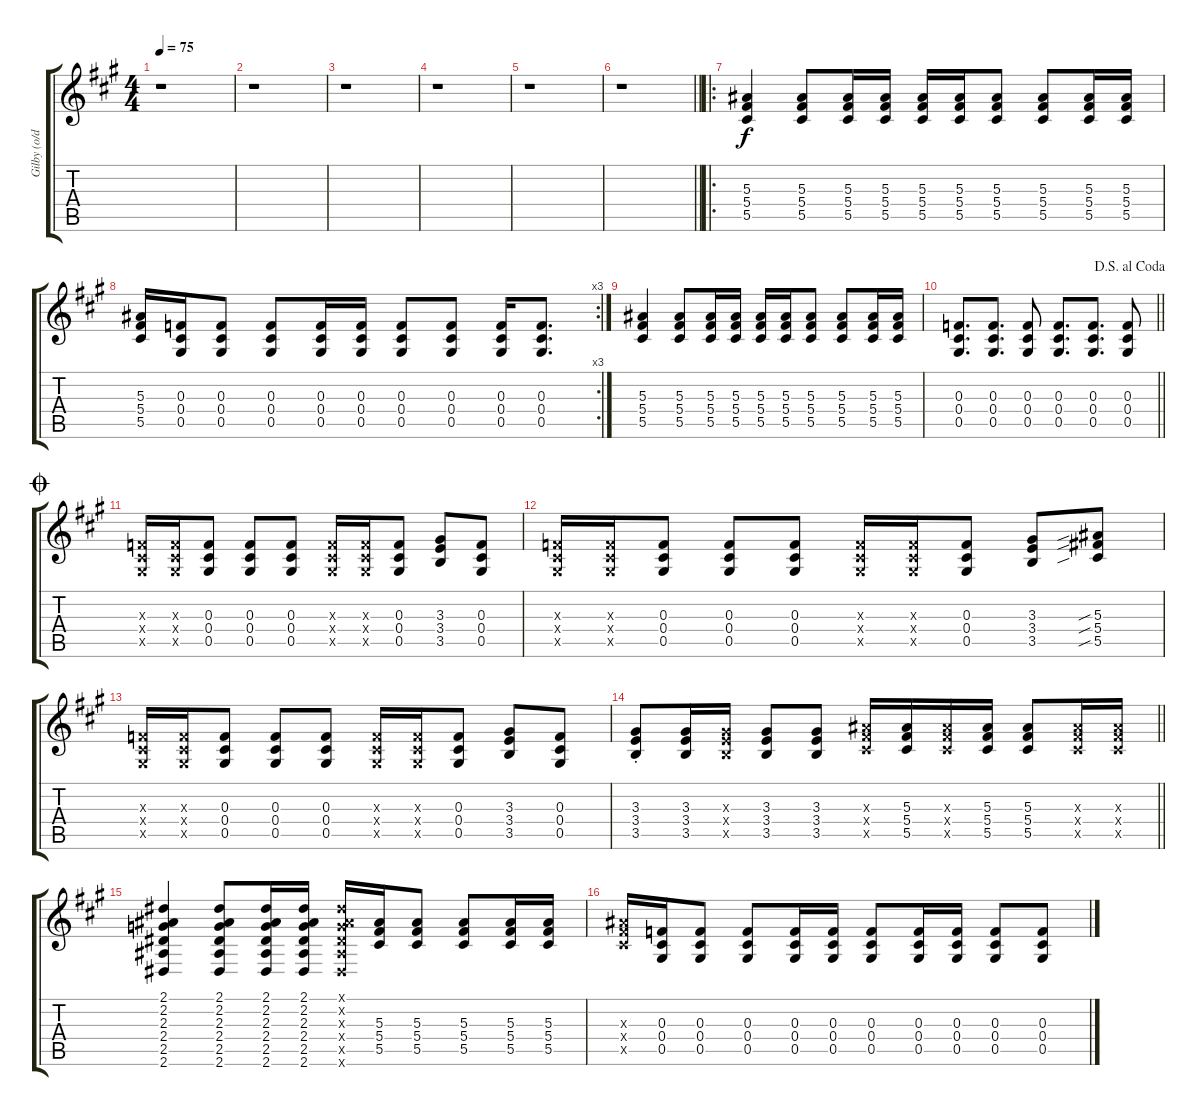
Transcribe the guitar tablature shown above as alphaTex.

\track ("Gilby (o/d rhythm)" "Gilby (o/d") {instrument overdrivenguitar}
\staff {score tabs}
\tuning (Db4 Ab3 F3 Db3 Ab2 Db2) {hide}
\ts (4 4)
\tempo 75
\clef g2
\ks a
r.1{dy ff} |
r.1 |
r.1 |
r.1 |
r.1 |
\barLineRight lightlight
r.1 |
\ro
(5.3 5.4 5.5).4{dy f} (5.3 5.4 5.5).8 (5.3 5.4 5.5).16 (5.3 5.4 5.5).16 (5.3 5.4 5.5).16 (5.3 5.4 5.5).16 (5.3 5.4 5.5).8 (5.3 5.4 5.5).8 (5.3 5.4 5.5).16 (5.3 5.4 5.5).16 |
\rc 3
(5.3 5.4 5.5).16 (0.3 0.4 0.5).16 (0.3 0.4 0.5).8 (0.3 0.4 0.5).8 (0.3 0.4 0.5).16 (0.3 0.4 0.5).16 (0.3 0.4 0.5).8 (0.3 0.4 0.5).8 (0.3 0.4 0.5).16 (0.3 0.4 0.5).8{d} |
(5.3 5.4 5.5).4 (5.3 5.4 5.5).8 (5.3 5.4 5.5).16 (5.3 5.4 5.5).16 (5.3 5.4 5.5).16 (5.3 5.4 5.5).16 (5.3 5.4 5.5).8 (5.3 5.4 5.5).8 (5.3 5.4 5.5).16 (5.3 5.4 5.5).16 |
\jump dalsegnoalcoda
\barLineRight lightlight
(0.3 0.4 0.5).8{d} (0.3 0.4 0.5).8{d} (0.3 0.4 0.5).8 (0.3 0.4 0.5).8{d} (0.3 0.4 0.5).8{d} (0.3 0.4 0.5).8 |
\jump coda
(0.3{x} 0.4{x} 0.5{x}).16 (0.3{x} 0.4{x} 0.5{x}).16 (0.3 0.4 0.5).8 (0.3 0.4 0.5).8 (0.3 0.4 0.5).8 (0.3{x} 0.4{x} 0.5{x}).16 (0.3{x} 0.4{x} 0.5{x}).16 (0.3 0.4 0.5).8 (3.3 3.4 3.5).8 (0.3 0.4 0.5).8 |
(0.3{x} 0.4{x} 0.5{x}).16 (0.3{x} 0.4{x} 0.5{x}).16 (0.3 0.4 0.5).8 (0.3 0.4 0.5).8 (0.3 0.4 0.5).8 (0.3{x} 0.4{x} 0.5{x}).16 (0.3{x} 0.4{x} 0.5{x}).16 (0.3 0.4 0.5).8 (3.3 3.4 3.5).8 (5.3{sib} 5.4{sib} 5.5{sib}).8 |
(0.3{x} 0.4{x} 0.5{x}).16 (0.3{x} 0.4{x} 0.5{x}).16 (0.3 0.4 0.5).8 (0.3 0.4 0.5).8 (0.3 0.4 0.5).8 (0.3{x} 0.4{x} 0.5{x}).16 (0.3{x} 0.4{x} 0.5{x}).16 (0.3 0.4 0.5).8 (3.3 3.4 3.5).8 (0.3 0.4 0.5).8 |
\barLineRight lightlight
(3.3{st} 3.4{st} 3.5{st}).8 (3.3 3.4 3.5).16 (3.3{x} 3.4{x} 3.5{x}).16 (3.3 3.4 3.5).8 (3.3 3.4 3.5).8 (5.3{x} 5.4{x} 5.5{x}).16 (5.3 5.4 5.5).16 (5.3{x} 5.4{x} 5.5{x}).16 (5.3 5.4 5.5).16 (5.3 5.4 5.5).8 (5.3{x} 5.4{x} 5.5{x}).16 (5.3{x} 5.4{x} 5.5{x}).16 |
(2.1 2.2 2.3 2.4 2.5 2.6).4 (2.1 2.2 2.3 2.4 2.5 2.6).8 (2.1 2.2 2.3 2.4 2.5 2.6).16 (2.1 2.2 2.3 2.4 2.5 2.6).16 (2.1{x} 2.2{x} 2.3{x} 2.4{x} 2.5{x} 2.6{x}).16 (5.3 5.4 5.5).16 (5.3 5.4 5.5).8 (5.3 5.4 5.5).8 (5.3 5.4 5.5).16 (5.3 5.4 5.5).16 |
(5.3{x} 5.4{x} 5.5{x}).16 (0.3 0.4 0.5).16 (0.3 0.4 0.5).8 (0.3 0.4 0.5).8 (0.3 0.4 0.5).16 (0.3 0.4 0.5).16 (0.3 0.4 0.5).8 (0.3 0.4 0.5).16 (0.3 0.4 0.5).16 (0.3 0.4 0.5).8 (0.3 0.4 0.5).8
